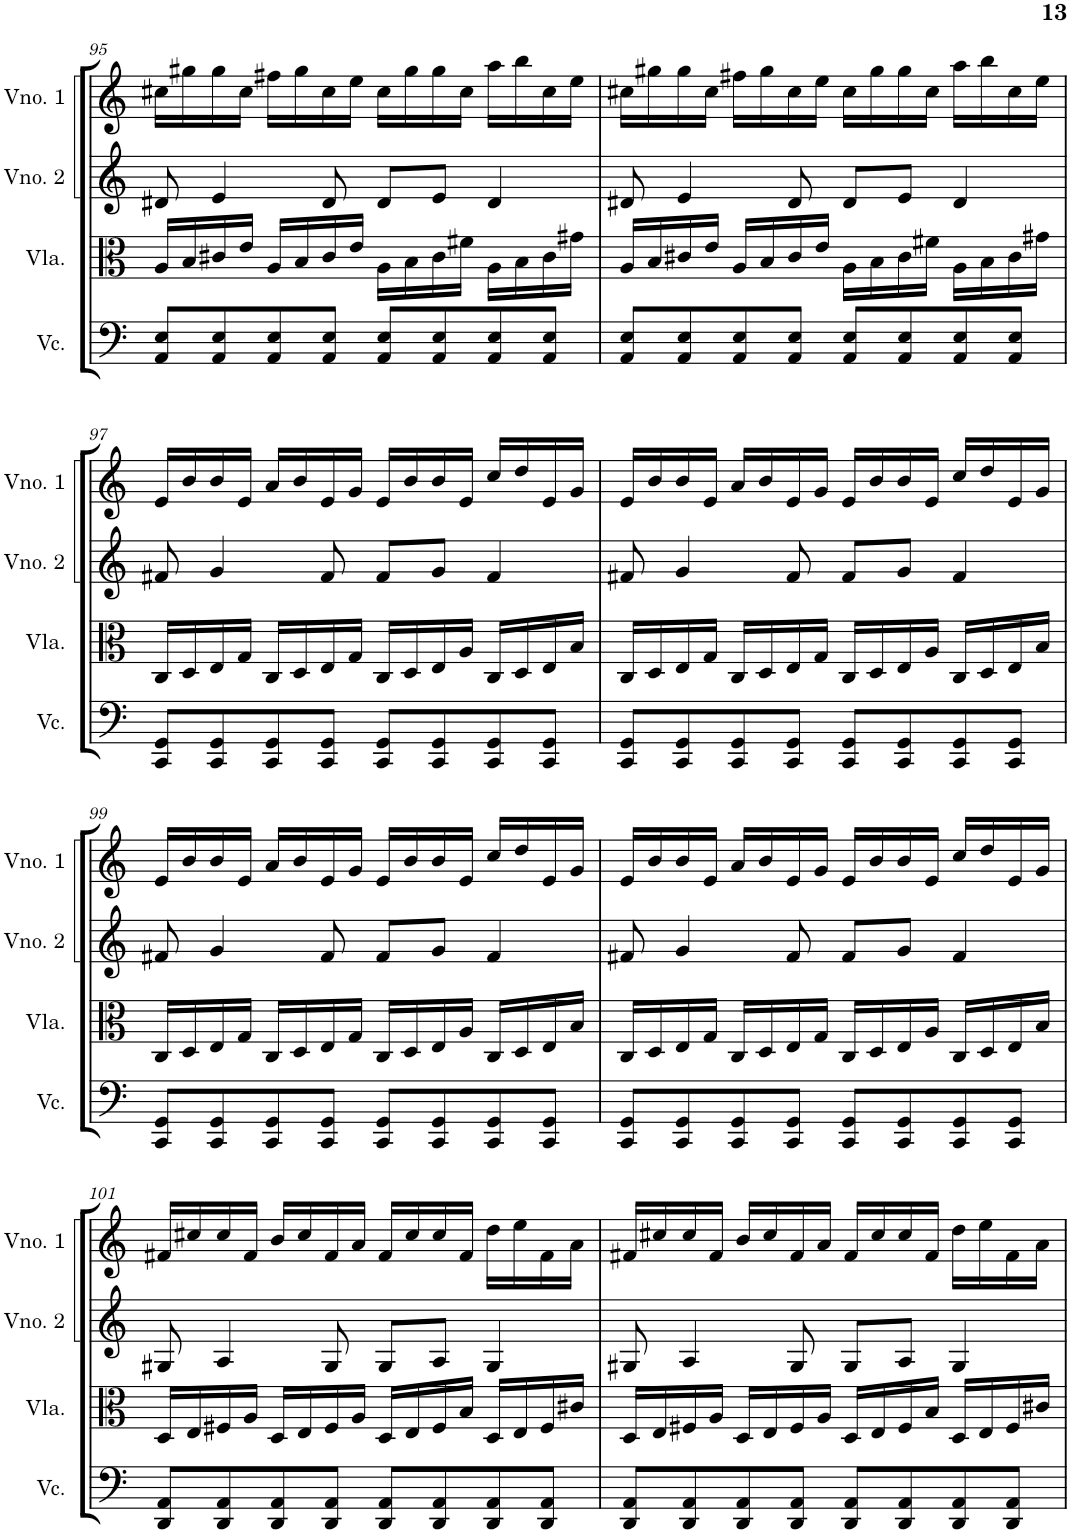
**kern	**kern	**kern	**kern
*part4	*part3	*part2	*part1
*staff4	*staff3	*staff2	*staff1
*I"Violoncelo	*I"Viola	*I"Violino 2	*I"Violino 1
*I'Vc.	*I'Vla.	*I'Vno. 2	*I'Vno. 1
!!LO:PB:g=z
*clefF4	*clefC3	*clefG2	*clefG2
*k[]	*k[]	*k[]	*k[]
*M4/4	*M4/4	*M4/4	*M4/4
=95	=95	=95	=95
8AA/ 8E/L	16A/LL	8d#X/	16cc#X\LL
.	16B/	.	16gg#X\
8AA/ 8E/	16c#X/	4e/	16gg#\
.	16e/JJ	.	16cc#\JJ
8AA/ 8E/	16A/LL	.	16ff#X\LL
.	16B/	.	16gg#\
8AA/ 8E/J	16c#/	8d#/	16cc#\
.	16e/JJ	.	16ee\JJ
8AA/ 8E/L	16A\LL	8d#/L	16cc#\LL
.	16B\	.	16gg#\
8AA/ 8E/	16c#\	8e/J	16gg#\
.	16f#X\JJ	.	16cc#\JJ
8AA/ 8E/	16A\LL	4d#/	16aa\LL
.	16B\	.	16bb\
8AA/ 8E/J	16c#\	.	16cc#\
.	16g#X\JJ	.	16ee\JJ
=96	=96	=96	=96
8AA/ 8E/L	16A/LL	8d#X/	16cc#X\LL
.	16B/	.	16gg#X\
8AA/ 8E/	16c#X/	4e/	16gg#\
.	16e/JJ	.	16cc#\JJ
8AA/ 8E/	16A/LL	.	16ff#X\LL
.	16B/	.	16gg#\
8AA/ 8E/J	16c#/	8d#/	16cc#\
.	16e/JJ	.	16ee\JJ
8AA/ 8E/L	16A\LL	8d#/L	16cc#\LL
.	16B\	.	16gg#\
8AA/ 8E/	16c#\	8e/J	16gg#\
.	16f#X\JJ	.	16cc#\JJ
8AA/ 8E/	16A\LL	4d#/	16aa\LL
.	16B\	.	16bb\
8AA/ 8E/J	16c#\	.	16cc#\
.	16g#X\JJ	.	16ee\JJ
!!LO:LB:g=z
=97	=97	=97	=97
8CC/ 8GG/L	16C/LL	8f#X/	16e/LL
.	16D/	.	16b/
8CC/ 8GG/	16E/	4g/	16b/
.	16G/JJ	.	16e/JJ
8CC/ 8GG/	16C/LL	.	16a/LL
.	16D/	.	16b/
8CC/ 8GG/J	16E/	8f#/	16e/
.	16G/JJ	.	16g/JJ
8CC/ 8GG/L	16C/LL	8f#/L	16e/LL
.	16D/	.	16b/
8CC/ 8GG/	16E/	8g/J	16b/
.	16A/JJ	.	16e/JJ
8CC/ 8GG/	16C/LL	4f#/	16cc/LL
.	16D/	.	16dd/
8CC/ 8GG/J	16E/	.	16e/
.	16B/JJ	.	16g/JJ
=98	=98	=98	=98
8CC/ 8GG/L	16C/LL	8f#X/	16e/LL
.	16D/	.	16b/
8CC/ 8GG/	16E/	4g/	16b/
.	16G/JJ	.	16e/JJ
8CC/ 8GG/	16C/LL	.	16a/LL
.	16D/	.	16b/
8CC/ 8GG/J	16E/	8f#/	16e/
.	16G/JJ	.	16g/JJ
8CC/ 8GG/L	16C/LL	8f#/L	16e/LL
.	16D/	.	16b/
8CC/ 8GG/	16E/	8g/J	16b/
.	16A/JJ	.	16e/JJ
8CC/ 8GG/	16C/LL	4f#/	16cc/LL
.	16D/	.	16dd/
8CC/ 8GG/J	16E/	.	16e/
.	16B/JJ	.	16g/JJ
!!LO:LB:g=z
=99	=99	=99	=99
8CC/ 8GG/L	16C/LL	8f#X/	16e/LL
.	16D/	.	16b/
8CC/ 8GG/	16E/	4g/	16b/
.	16G/JJ	.	16e/JJ
8CC/ 8GG/	16C/LL	.	16a/LL
.	16D/	.	16b/
8CC/ 8GG/J	16E/	8f#/	16e/
.	16G/JJ	.	16g/JJ
8CC/ 8GG/L	16C/LL	8f#/L	16e/LL
.	16D/	.	16b/
8CC/ 8GG/	16E/	8g/J	16b/
.	16A/JJ	.	16e/JJ
8CC/ 8GG/	16C/LL	4f#/	16cc/LL
.	16D/	.	16dd/
8CC/ 8GG/J	16E/	.	16e/
.	16B/JJ	.	16g/JJ
=100	=100	=100	=100
8CC/ 8GG/L	16C/LL	8f#X/	16e/LL
.	16D/	.	16b/
8CC/ 8GG/	16E/	4g/	16b/
.	16G/JJ	.	16e/JJ
8CC/ 8GG/	16C/LL	.	16a/LL
.	16D/	.	16b/
8CC/ 8GG/J	16E/	8f#/	16e/
.	16G/JJ	.	16g/JJ
8CC/ 8GG/L	16C/LL	8f#/L	16e/LL
.	16D/	.	16b/
8CC/ 8GG/	16E/	8g/J	16b/
.	16A/JJ	.	16e/JJ
8CC/ 8GG/	16C/LL	4f#/	16cc/LL
.	16D/	.	16dd/
8CC/ 8GG/J	16E/	.	16e/
.	16B/JJ	.	16g/JJ
!!LO:LB:g=z
=101	=101	=101	=101
8DD/ 8AA/L	16D/LL	8G#X/	16f#X/LL
.	16E/	.	16cc#X/
8DD/ 8AA/	16F#X/	4A/	16cc#/
.	16A/JJ	.	16f#/JJ
8DD/ 8AA/	16D/LL	.	16b/LL
.	16E/	.	16cc#/
8DD/ 8AA/J	16F#/	8G#/	16f#/
.	16A/JJ	.	16a/JJ
8DD/ 8AA/L	16D/LL	8G#/L	16f#/LL
.	16E/	.	16cc#/
8DD/ 8AA/	16F#/	8A/J	16cc#/
.	16B/JJ	.	16f#/JJ
8DD/ 8AA/	16D/LL	4G#/	16dd\LL
.	16E/	.	16ee\
8DD/ 8AA/J	16F#/	.	16f#\
.	16c#X/JJ	.	16a\JJ
=102	=102	=102	=102
8DD/ 8AA/L	16D/LL	8G#X/	16f#X/LL
.	16E/	.	16cc#X/
8DD/ 8AA/	16F#X/	4A/	16cc#/
.	16A/JJ	.	16f#/JJ
8DD/ 8AA/	16D/LL	.	16b/LL
.	16E/	.	16cc#/
8DD/ 8AA/J	16F#/	8G#/	16f#/
.	16A/JJ	.	16a/JJ
8DD/ 8AA/L	16D/LL	8G#/L	16f#/LL
.	16E/	.	16cc#/
8DD/ 8AA/	16F#/	8A/J	16cc#/
.	16B/JJ	.	16f#/JJ
8DD/ 8AA/	16D/LL	4G#/	16dd\LL
.	16E/	.	16ee\
8DD/ 8AA/J	16F#/	.	16f#\
.	16c#X/JJ	.	16a\JJ
=	=	=	=
*-	*-	*-	*-
